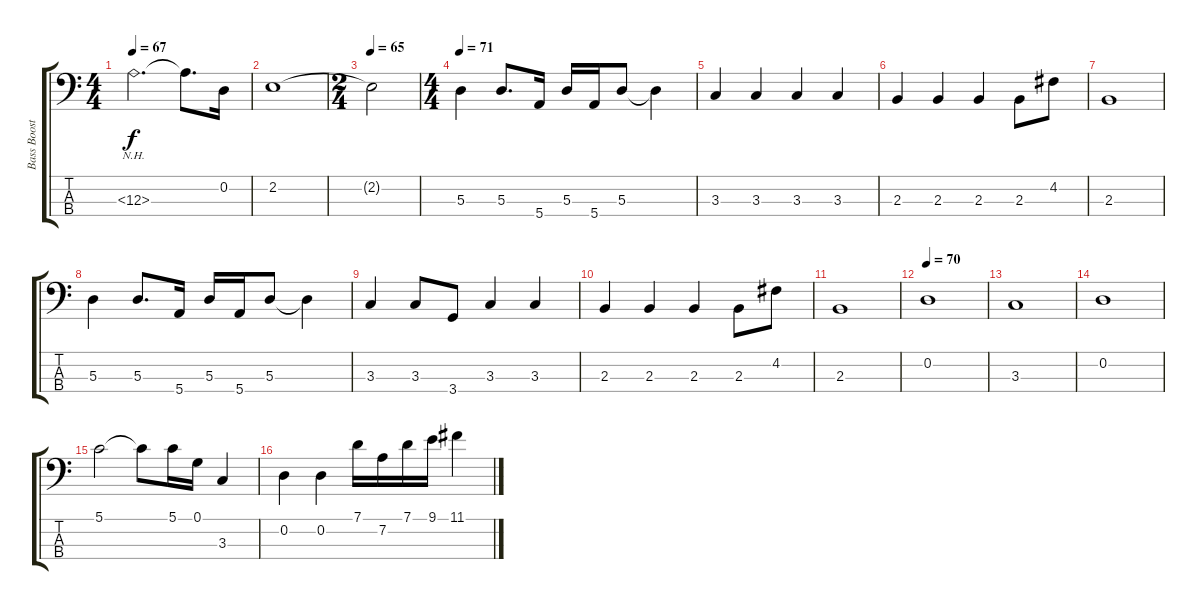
\track ("Bass Boost" "Bass Boost") {instrument electricbassfinger}
\staff {score tabs}
\tuning (G2 D2 A1 E1) {hide}
\ts (4 4)
\tempo 67
\clef f4
\ks c
12.3{nh}.2{d dy f} 12.3{t}.8{d} 0.2.16 |
2.2.1 |
\ts (2 4)
\tempo 65
2.2{t}.2 |
\ts (4 4)
\tempo 68
\tempo 71
5.3.4 5.3.8{d} 5.4.16 5.3.16 5.4.16 5.3.8 5.3{t}.4 |
3.3.4 3.3.4 3.3.4 3.3.4 |
2.3.4 2.3.4 2.3.4 2.3.8 4.2.8 |
2.3.1 |
5.3.4 5.3.8{d} 5.4.16 5.3.16 5.4.16 5.3.8 5.3{t}.4 |
3.3.4 3.3.8 3.4.8 3.3.4 3.3.4 |
2.3.4 2.3.4 2.3.4 2.3.8 4.2.8 |
2.3.1 |
\tempo 70
0.2.1 |
3.3.1 |
0.2.1 |
5.1.2 5.1{t}.8 5.1.16 0.1.16 3.3.4 |
0.2.4 0.2.4 7.1.16 7.2.16 7.1.16 9.1.16 11.1.4
